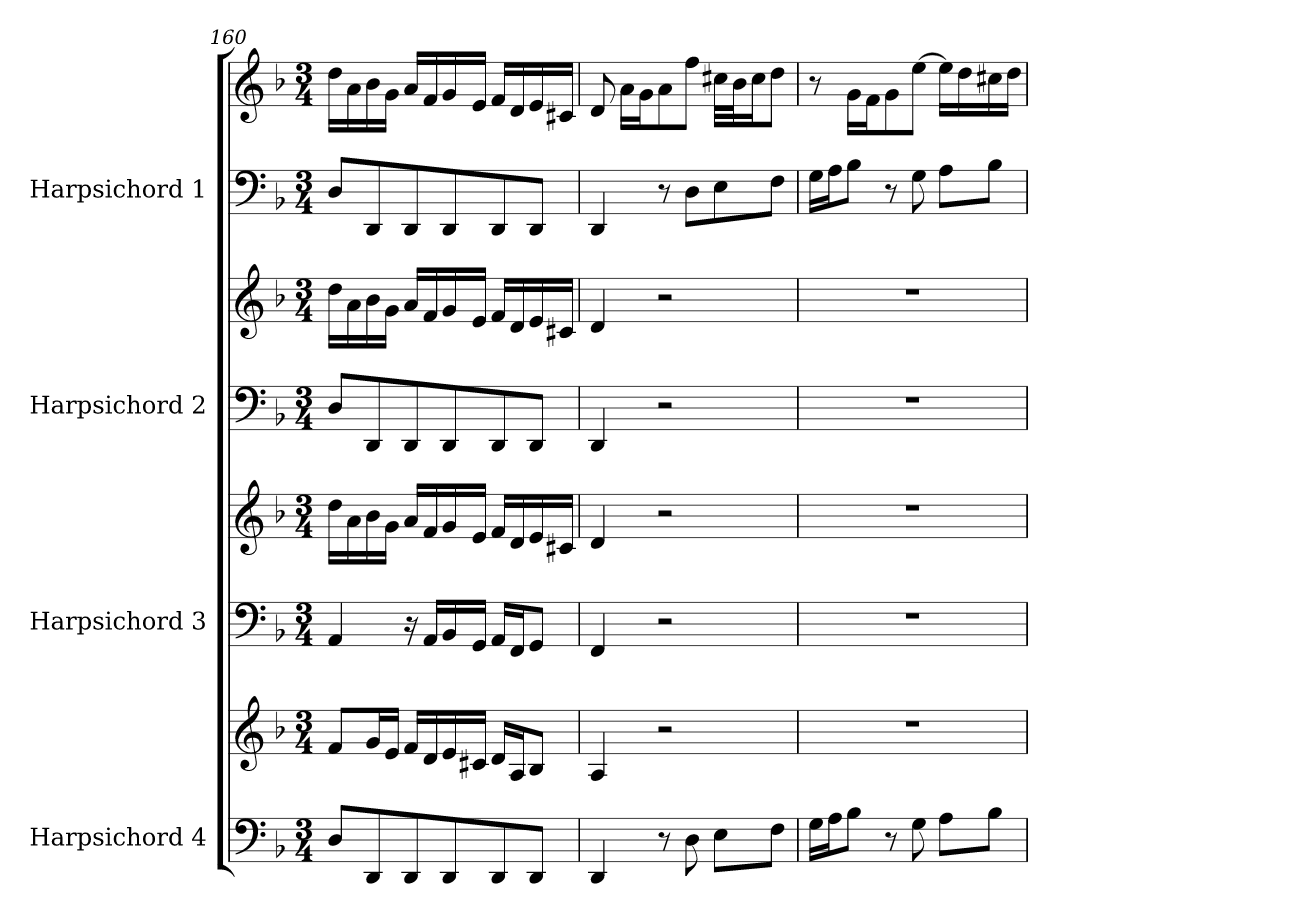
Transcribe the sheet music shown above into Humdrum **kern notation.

**kern	**kern	**kern	**kern	**kern	**kern	**kern	**kern
*part4	*part4	*part3	*part3	*part2	*part2	*part1	*part1
*staff8	*staff7	*staff6	*staff5	*staff4	*staff3	*staff2	*staff1
*I"Harpsichord 4	*	*I"Harpsichord 3	*	*I"Harpsichord 2	*	*I"Harpsichord 1	*
*I'Hp	*	*I'Hp	*	*I'Hp	*	*I'Hp	*
!!LO:LB:g=z
*clefF4	*clefG2	*clefF4	*clefG2	*clefF4	*clefG2	*clefF4	*clefG2
*k[b-]	*k[b-]	*k[b-]	*k[b-]	*k[b-]	*k[b-]	*k[b-]	*k[b-]
*M3/4	*M3/4	*M3/4	*M3/4	*M3/4	*M3/4	*M3/4	*M3/4
=160	=160	=160	=160	=160	=160	=160	=160
8D/L	8f/L	4AA/	16dd\LL	8D/L	16dd\LL	8D/L	16dd\LL
.	.	.	16a\	.	16a\	.	16a\
8DD/	16g/L	.	16b-\	8DD/	16b-\	8DD/	16b-\
.	16e/JJ	.	16g\JJ	.	16g\JJ	.	16g\JJ
8DD/	16f/LL	16r	16a/LL	8DD/	16a/LL	8DD/	16a/LL
.	16d/	16AA/LL	16f/	.	16f/	.	16f/
8DD/	16e/	16BB-/	16g/	8DD/	16g/	8DD/	16g/
.	16c#X/JJ	16GG/JJ	16e/JJ	.	16e/JJ	.	16e/JJ
8DD/	16d/LL	16AA/LL	16f/LL	8DD/	16f/LL	8DD/	16f/LL
.	16A/J	16FF/J	16d/	.	16d/	.	16d/
8DD/J	8B-/J	8GG/J	16e/	8DD/J	16e/	8DD/J	16e/
.	.	.	16c#X/JJ	.	16c#X/JJ	.	16c#X/JJ
=161	=161	=161	=161	=161	=161	=161	=161
4DD/	4A/	4FF/	4d/	4DD/	4d/	4DD/	8d/
.	.	.	.	.	.	.	16a\LL
.	.	.	.	.	.	.	16g\J
8r	2r	2r	2r	2r	2r	8r	8a\
8D\	.	.	.	.	.	8D\L	8ff\J
8E\L	.	.	.	.	.	8E\	32cc#X\LLL
.	.	.	.	.	.	.	32b-\J
.	.	.	.	.	.	.	16cc#\J
8F\J	.	.	.	.	.	8F\J	8dd\J
=162	=162	=162	=162	=162	=162	=162	=162
16G\LL	2.r	2.r	2.r	2.r	2.r	16G\LL	8r
16A\J	.	.	.	.	.	16A\J	.
8B-\J	.	.	.	.	.	8B-\J	16g\LL
.	.	.	.	.	.	.	16f\J
8r	.	.	.	.	.	8r	8g\
8G\	.	.	.	.	.	8G\	[8ee\J
8A\L	.	.	.	.	.	8A\L	16ee\LL]
.	.	.	.	.	.	.	16dd\
8B-\J	.	.	.	.	.	8B-\J	16cc#X\
.	.	.	.	.	.	.	16dd\JJ
=	=	=	=	=	=	=	=
*-	*-	*-	*-	*-	*-	*-	*-
